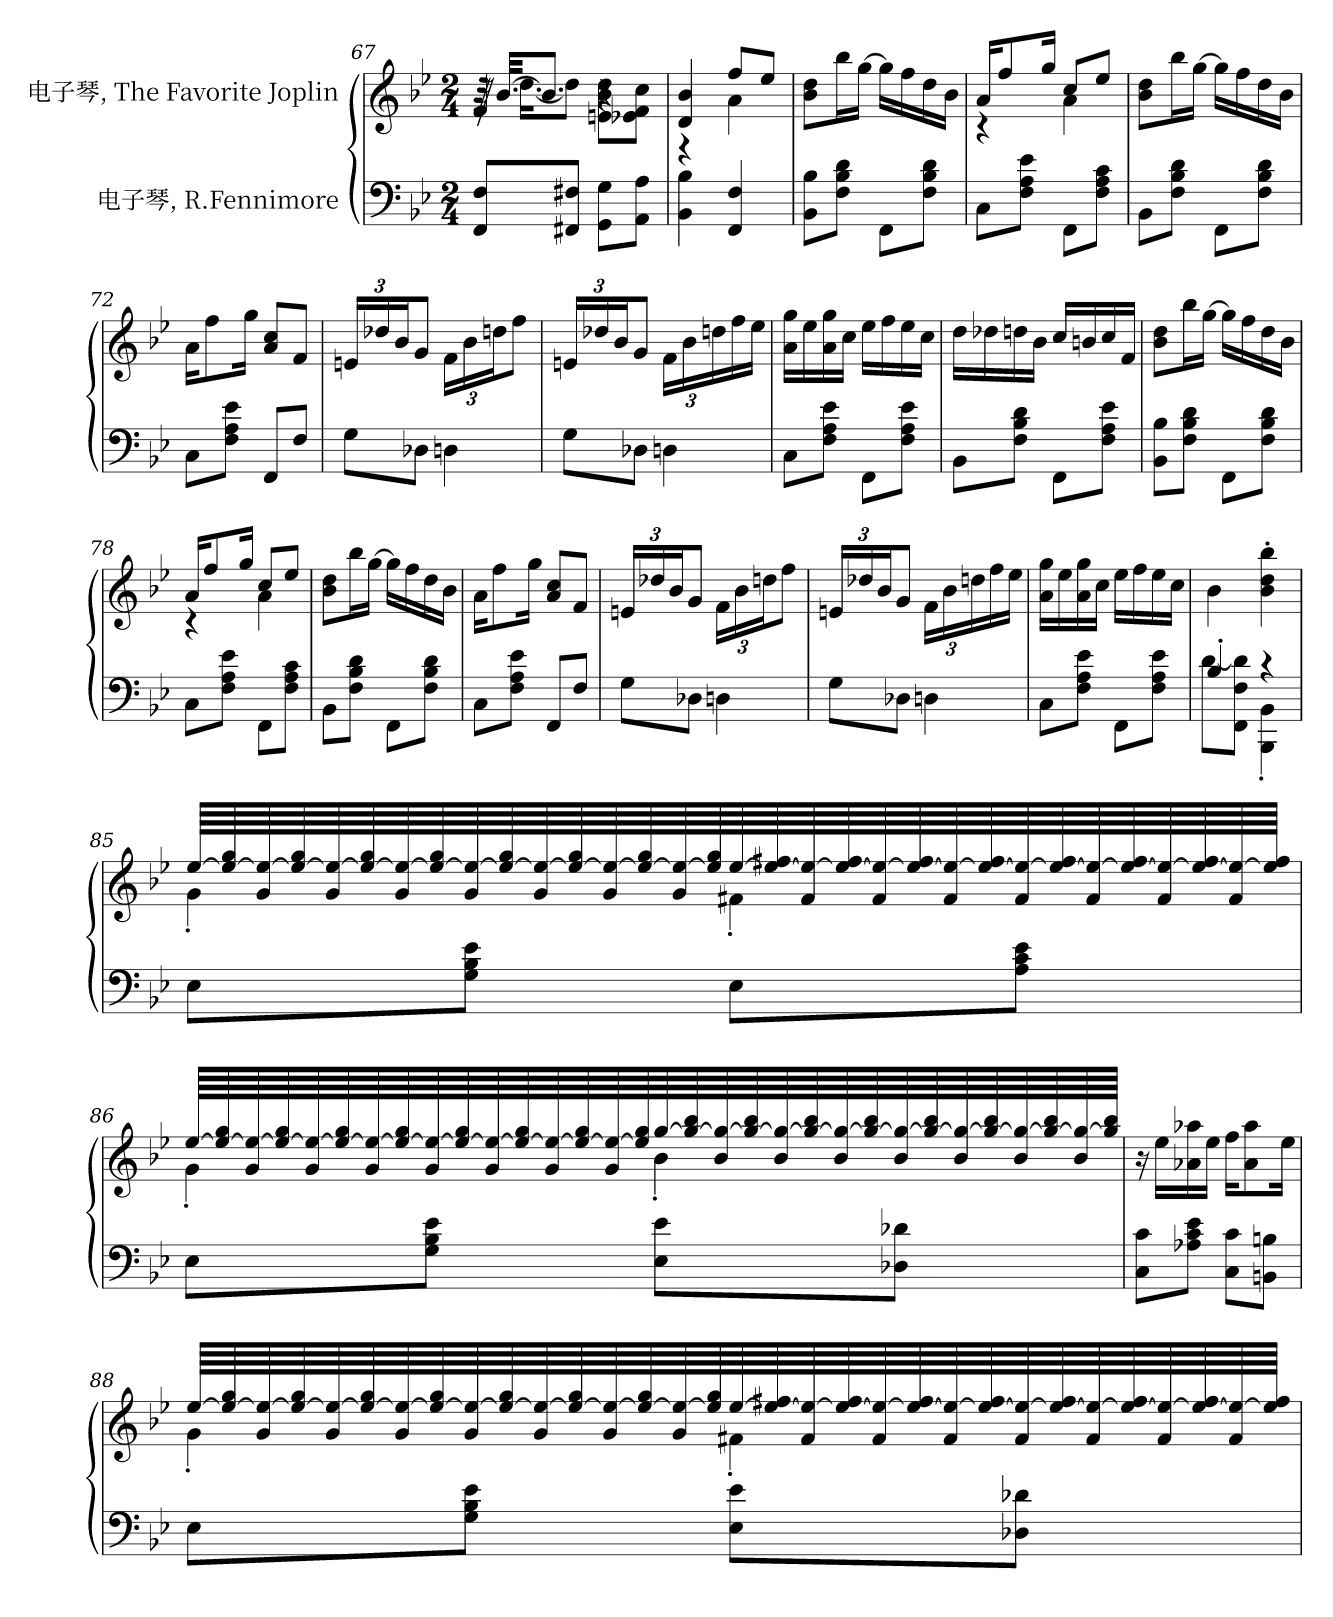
**kern	**kern
*part2	*part1
*staff2	*staff1
*I"电子琴, R.Fennimore	*I"电子琴, The Favorite Joplin
!!LO:LB:g=z
*clefF4	*clefG2
*k[b-e-]	*k[b-e-]
*M2/4	*M2/4
=67	=67
*	*^
*	*	*^
8FF/ 8F/L	64r	32r	4f/
.	[32.b-/KKL	.	.
.	.	[16.dd\KL	.
.	8.b-/J]	.	.
8FF#X/ 8F#X/J	.	8dd\J]	.
8GG\ 8G\L	4r	8en\ 8b-\ 8dd\L	4r
8AA\ 8A\J	.	8e-X\ 8f\ 8cc\J	.
*	*	*v	*v
=68	=68	=68
4BB-\ 4B-\	4d/ 4b-/	4r
4FF/ 4F/	8ff/L	4a\
.	8ee-/J	.
*	*v	*v
=69	=69
8BB-\ 8B-\L	8b-\ 8dd\L
8F\ 8B-\ 8d\J	16bb-\L
.	[16gg\JJ
8FF\L	16gg\LL]
.	16ff\
8F\ 8B-\ 8d\J	16dd\
.	16b-\JJ
=70	=70
*	*^
8C\L	16a/KL	4r
.	8ff/	.
8F\ 8A\ 8e-\J	.	.
.	16gg/Jk	.
8FF\L	8cc/L	4a\
8F\ 8A\ 8c\J	8ee-/J	.
*	*v	*v
=71	=71
8BB-\L	8b-\ 8dd\L
8F\ 8B-\ 8d\J	16bb-\L
.	[16gg\JJ
8FF\L	16gg\LL]
.	16ff\
8F\ 8B-\ 8d\J	16dd\
.	16b-\JJ
!!LO:LB:g=z
=72	=72
8C\L	16a\KL
.	8ff\
8F\ 8A\ 8e-\J	.
.	16gg\Jk
8FF/L	8a/ 8cc/L
8F/J	8f/J
=73	=73
*	*Xbrackettup
8G\L	24en/LL
.	24dd-X/
.	24b-/J
8D-X\J	8g/J
4Dn\	24f\LL
.	24b-\
.	24ddn\J
.	8ff\J
=74	=74
8G\L	24en/LL
.	24dd-X/
.	24b-/J
8D-X\J	8g/J
4Dn\	24f\LL
.	24b-\
.	24ddn\
.	16ff\
.	16ee-\JJ
=75	=75
8C\L	16a\ 16gg\LL
.	16ee-\
8F\ 8A\ 8e-\J	16a\ 16gg\
.	16cc\JJ
8FF\L	16ee-\LL
.	16ff\
8F\ 8A\ 8e-\J	16ee-\
.	16cc\JJ
!!LO:LB:g=z
=76	=76
8BB-\L	16dd\LL
.	16dd-X\
8F\ 8B-\ 8d\J	16ddn\
.	16b-\JJ
8FF\L	16cc/LL
.	16bn/
8F\ 8A\ 8e-\J	16cc/
.	16f/JJ
=77	=77
8BB-\ 8B-\L	8b-\ 8dd\L
8F\ 8B-\ 8d\J	16bb-\L
.	[16gg\JJ
8FF\L	16gg\LL]
.	16ff\
8F\ 8B-\ 8d\J	16dd\
.	16b-\JJ
=78	=78
*	*^
8C\L	16a/KL	4r
.	8ff/	.
8F\ 8A\ 8e-\J	.	.
.	16gg/Jk	.
8FF\L	8cc/L	4a\
8F\ 8A\ 8c\J	8ee-/J	.
*	*v	*v
=79	=79
8BB-\L	8b-\ 8dd\L
8F\ 8B-\ 8d\J	16bb-\L
.	[16gg\JJ
8FF\L	16gg\LL]
.	16ff\
8F\ 8B-\ 8d\J	16dd\
.	16b-\JJ
=80	=80
8C\L	16a\KL
.	8ff\
8F\ 8A\ 8e-\J	.
.	16gg\Jk
8FF/L	8a/ 8cc/L
8F/J	8f/J
!!LO:PB:g=z
=81	=81
8G\L	24en/LL
.	24dd-X/
.	24b-/J
8D-X\J	8g/J
4Dn\	24f\LL
.	24b-\
.	24ddn\J
.	8ff\J
=82	=82
8G\L	24en/LL
.	24dd-X/
.	24b-/J
8D-X\J	8g/J
4Dn\	24f\LL
.	24b-\
.	24ddn\
.	16ff\
.	16ee-\JJ
=83	=83
8C\L	16a\ 16gg\LL
.	16ee-\
8F\ 8A\ 8e-\J	16a\ 16gg\
.	16cc\JJ
8FF\L	16ee-\LL
.	16ff\
8F\ 8A\ 8e-\J	16ee-\
.	16cc\JJ
=84	=84
*^	*
4B-'/	[8d\L	4b-\
.	8FF\ 8F\ 8d\]J	.
4r	4BBB-\' 4BB-\'	4b-\' 4dd\' 4bb-\'
*v	*v	*
!!LO:LB:g=z
=85	=85
*	*^
8E-\L	[64ee-/LLLL	4g'\
.	64ee-/_ 64gg/	.
.	64g/ 64ee-/_	.
.	64ee-/_ 64gg/	.
.	64g/ 64ee-/_	.
.	64ee-/_ 64gg/	.
.	64g/ 64ee-/_	.
.	64ee-/_ 64gg/	.
8G\ 8B-\ 8e-\J	64g/ 64ee-/_	.
.	64ee-/_ 64gg/	.
.	64g/ 64ee-/_	.
.	64ee-/_ 64gg/	.
.	64g/ 64ee-/_	.
.	64ee-/_ 64gg/	.
.	64g/ 64ee-/_	.
.	64ee-/] 64gg/	.
8E-\L	[64ee-/	4f#X'\
.	64ee-/_ 64ff#X/	.
.	64f#/ 64ee-/_	.
.	64ee-/_ 64ff#/	.
.	64f#/ 64ee-/_	.
.	64ee-/_ 64ff#/	.
.	64f#/ 64ee-/_	.
.	64ee-/_ 64ff#/	.
8A\ 8c\ 8e-\J	64f#/ 64ee-/_	.
.	64ee-/_ 64ff#/	.
.	64f#/ 64ee-/_	.
.	64ee-/_ 64ff#/	.
.	64f#/ 64ee-/_	.
.	64ee-/_ 64ff#/	.
.	64f#/ 64ee-/_	.
.	64ee-/] 64ff#/JJJJ	.
!!LO:LB:g=z	!!
=86	=86	=86
8E-\L	[64ee-/LLLL	4g'\
.	64ee-/_ 64gg/	.
.	64g/ 64ee-/_	.
.	64ee-/_ 64gg/	.
.	64g/ 64ee-/_	.
.	64ee-/_ 64gg/	.
.	64g/ 64ee-/_	.
.	64ee-/_ 64gg/	.
8G\ 8B-\ 8e-\J	64g/ 64ee-/_	.
.	64ee-/_ 64gg/	.
.	64g/ 64ee-/_	.
.	64ee-/_ 64gg/	.
.	64g/ 64ee-/_	.
.	64ee-/_ 64gg/	.
.	64g/ 64ee-/_	.
.	64ee-/] 64gg/	.
8E-\ 8e-\L	[64gg/	4b-'\
.	64gg/_ 64bb-/	.
.	64b-/ 64gg/_	.
.	64gg/_ 64bb-/	.
.	64b-/ 64gg/_	.
.	64gg/_ 64bb-/	.
.	64b-/ 64gg/_	.
.	64gg/_ 64bb-/	.
8D-X\ 8d-X\J	64b-/ 64gg/_	.
.	64gg/_ 64bb-/	.
.	64b-/ 64gg/_	.
.	64gg/_ 64bb-/	.
.	64b-/ 64gg/_	.
.	64gg/_ 64bb-/	.
.	64b-/ 64gg/_	.
.	64gg/] 64bb-/JJJJ	.
*	*v	*v
!!LO:LB:g=z
=87	=87
8C\ 8c\L	16r
.	16ee-\LL
8A-X\ 8c\ 8e-\J	16a-X\ 16aa-X\
.	16ee-\JJ
8C\ 8c\L	16ff\KL
.	8a-\ 8aa-\
8BBn\ 8Bn\J	.
.	16ee-\Jk
!!LO:LB:g=z
=88	=88
*	*^
8E-\L	[64ee-/LLLL	4g'\
.	64ee-/_ 64gg/	.
.	64g/ 64ee-/_	.
.	64ee-/_ 64gg/	.
.	64g/ 64ee-/_	.
.	64ee-/_ 64gg/	.
.	64g/ 64ee-/_	.
.	64ee-/_ 64gg/	.
8G\ 8B-\ 8e-\J	64g/ 64ee-/_	.
.	64ee-/_ 64gg/	.
.	64g/ 64ee-/_	.
.	64ee-/_ 64gg/	.
.	64g/ 64ee-/_	.
.	64ee-/_ 64gg/	.
.	64g/ 64ee-/_	.
.	64ee-/] 64gg/	.
8E-\ 8e-\L	[64ee-/	4f#X'\
.	64ee-/_ 64ff#X/	.
.	64f#/ 64ee-/_	.
.	64ee-/_ 64ff#/	.
.	64f#/ 64ee-/_	.
.	64ee-/_ 64ff#/	.
.	64f#/ 64ee-/_	.
.	64ee-/_ 64ff#/	.
8D-X\ 8d-X\J	64f#/ 64ee-/_	.
.	64ee-/_ 64ff#/	.
.	64f#/ 64ee-/_	.
.	64ee-/_ 64ff#/	.
.	64f#/ 64ee-/_	.
.	64ee-/_ 64ff#/	.
.	64f#/ 64ee-/_	.
.	64ee-/] 64ff#/JJJJ	.
*	*v	*v
=	=
*-	*-
